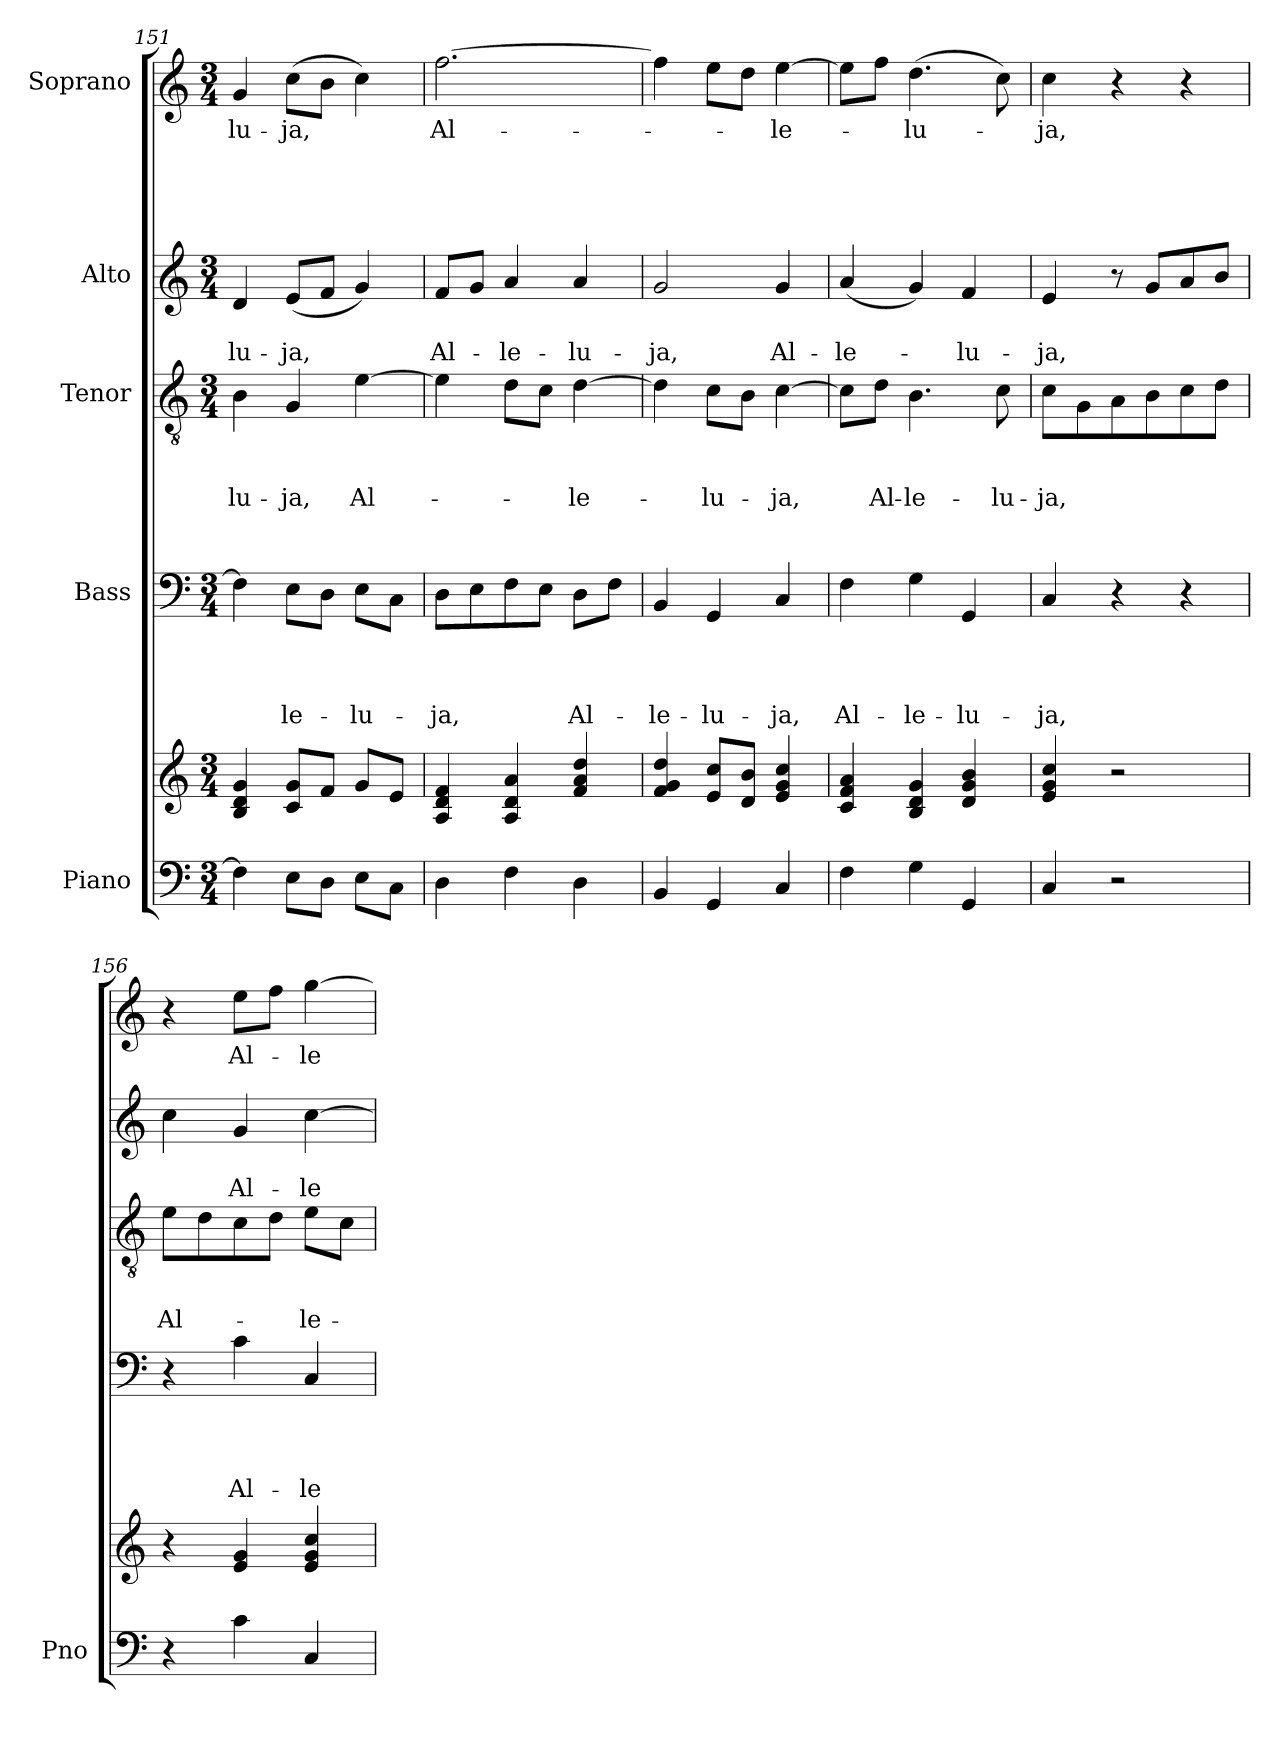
**kern	**kern	**kern	**text	**text	**text	**text	**kern	**text	**text	**text	**text	**text	**kern	**text	**text	**kern	**text	**text	**text	**text	**text
*part5	*part5	*part4	*part4	*part4	*part4	*part4	*part3	*part3	*part3	*part3	*part3	*part3	*part2	*part2	*part2	*part1	*part1	*part1	*part1	*part1	*part1
*staff6	*staff5	*staff4	*staff4	*staff4	*staff4	*staff4	*staff3	*staff3	*staff3	*staff3	*staff3	*staff3	*staff2	*staff2	*staff2	*staff1	*staff1	*staff1	*staff1	*staff1	*staff1
*I"Piano	*	*I"Bass	*	*	*	*	*I"Tenor	*	*	*	*	*	*I"Alto	*	*	*I"Soprano	*	*	*	*	*
*I'Pno	*	*	*	*	*	*	*	*	*	*	*	*	*	*	*	*	*	*	*	*	*
*clefF4	*clefG2	*clefF4	*	*	*	*	*clefGv2	*	*	*	*	*	*clefG2	*	*	*clefG2	*	*	*	*	*
*k[]	*k[]	*k[]	*	*	*	*	*k[]	*	*	*	*	*	*k[]	*	*	*k[]	*	*	*	*	*
*C:	*C:	*C:	*	*	*	*	*C:	*	*	*	*	*	*C:	*	*	*C:	*	*	*	*	*
*M3/4	*M3/4	*M3/4	*	*	*	*	*M3/4	*	*	*	*	*	*M3/4	*	*	*M3/4	*	*	*	*	*
=151	=151	=151	=151	=151	=151	=151	=151	=151	=151	=151	=151	=151	=151	=151	=151	=151	=151	=151	=151	=151	=151
4F\]	4B/ 4d/ 4g/	4F\]	.	.	.	.	4B\	.	.	-lu-	.	.	4d/	.	-lu-	4g/	-lu-	.	.	.	.
8E\L	8c/ 8g/L	8E\L	.	.	.	-le-	4G/	.	.	-ja,	.	.	(8e/L	.	-ja,	(8cc\L	-ja,	.	.	.	.
8D\J	8f/J	8D\J	.	.	.	.	.	.	.	.	.	.	8f/J	.	.	8b\J	.	.	.	.	.
8E\L	8g/L	8E\L	.	.	.	-lu-	[4e\	.	.	Al-	.	.	4g/)	.	.	4cc\)	.	.	.	.	.
8C\J	8e/J	8C\J	.	.	.	.	.	.	.	.	.	.	.	.	.	.	.	.	.	.	.
=152	=152	=152	=152	=152	=152	=152	=152	=152	=152	=152	=152	=152	=152	=152	=152	=152	=152	=152	=152	=152	=152
4D\	4A/ 4d/ 4f/	8D\L	.	.	.	-ja,	4e\]	.	.	.	.	.	8f/L	.	Al-	[2.ff\	Al-	.	.	.	.
.	.	8E\	.	.	.	.	.	.	.	.	.	.	8g/J	.	.	.	.	.	.	.	.
4F\	4A/ 4d/ 4a/	8F\	.	.	.	.	8d\L	.	.	.	.	.	4a/	.	-le-	.	.	.	.	.	.
.	.	8E\J	.	.	.	.	8c\J	.	.	.	.	.	.	.	.	.	.	.	.	.	.
4D\	4f/ 4a/ 4dd/	8D\L	.	.	.	Al-	[4d\	.	.	-le-	.	.	4a/	.	-lu-	.	.	.	.	.	.
.	.	8F\J	.	.	.	.	.	.	.	.	.	.	.	.	.	.	.	.	.	.	.
!!LO:PB:g=z
=153	=153	=153	=153	=153	=153	=153	=153	=153	=153	=153	=153	=153	=153	=153	=153	=153	=153	=153	=153	=153	=153
4BB/	4f/ 4g/ 4dd/	4BB/	.	.	.	-le-	4d\]	.	.	.	.	­	2g/	.	-ja,	4ff\]	.	.	.	.	­
4GG/	8e/ 8cc/L	4GG/	.	.	.	-lu-	8c\L	.	.	-lu-	.	.	.	.	.	8ee\L	.	.	.	.	­
.	8d/ 8b/J	.	.	.	.	.	8B\J	.	.	.	.	.	.	.	.	8dd\J	.	.	.	.	.
4C/	4e/ 4g/ 4cc/	4C/	.	.	.	-ja,	[4c\	.	.	-ja,	.	.	4g/	.	Al-	[4ee\	-le-	.	.	.	.
=154	=154	=154	=154	=154	=154	=154	=154	=154	=154	=154	=154	=154	=154	=154	=154	=154	=154	=154	=154	=154	=154
4F\	4c/ 4f/ 4a/	4F\	.	.	.	Al-	8c\L]	.	.	.	.	.	(4a/	.	-le-	8ee\L]	.	.	.	.	.
.	.	.	.	.	.	.	8d\J	.	.	Al-	.	.	.	.	.	8ff\J	.	.	.	.	.
4G\	4B/ 4d/ 4g/	4G\	.	.	.	-le-	4.B\	.	.	-le-	.	.	4g/)	.	.	(4.dd\	-lu-	.	.	.	.
4GG/	4d/ 4g/ 4b/	4GG/	.	.	.	-lu-	.	.	.	.	.	.	4f/	.	-lu-	.	.	.	.	.	.
.	.	.	.	.	.	.	8c\	.	.	-lu-	.	.	.	.	.	8cc\)	.	.	.	.	.
=155	=155	=155	=155	=155	=155	=155	=155	=155	=155	=155	=155	=155	=155	=155	=155	=155	=155	=155	=155	=155	=155
4C/	4e/ 4g/ 4cc/	4C/	.	.	.	-ja,	8c\L	.	.	-ja,	.	.	4e/	.	-ja,	4cc\	-ja,	.	.	.	.
.	.	.	.	.	.	.	8G\	.	.	.	.	.	.	.	.	.	.	.	.	.	.
2r	2r	4r	.	.	.	.	8A\	.	.	.	.	.	8r	.	.	4r	.	.	.	.	.
.	.	.	.	.	.	.	8B\	.	.	.	.	.	8g/L	.	.	.	.	.	.	.	.
.	.	4r	.	.	.	.	8c\	.	.	.	.	.	8a/	.	.	4r	.	.	.	.	.
.	.	.	.	.	.	.	8d\J	.	.	.	.	.	8b/J	.	.	.	.	.	.	.	.
=156	=156	=156	=156	=156	=156	=156	=156	=156	=156	=156	=156	=156	=156	=156	=156	=156	=156	=156	=156	=156	=156
4r	4r	4r	.	.	.	.	8e\L	.	.	Al-	.	.	4cc\	.	.	4r	.	.	.	.	.
.	.	.	.	.	.	.	8d\	.	.	.	.	.	.	.	.	.	.	.	.	.	.
4c\	4e/ 4g/	4c\	.	.	.	Al-	8c\	.	.	.	.	.	4g/	.	Al-	8ee\L	Al-	.	.	.	.
.	.	.	.	.	.	.	8d\J	.	.	.	.	.	.	.	.	8ff\J	.	.	.	.	.
4C/	4e/ 4g/ 4cc/	4C/	.	.	.	-le-	8e\L	.	.	-le-	.	.	[4cc\	.	-le-	[4gg\	-le-	.	.	.	.
.	.	.	.	.	.	.	8c\J	.	.	.	.	.	.	.	.	.	.	.	.	.	.
=	=	=	=	=	=	=	=	=	=	=	=	=	=	=	=	=	=	=	=	=	=
*-	*-	*-	*-	*-	*-	*-	*-	*-	*-	*-	*-	*-	*-	*-	*-	*-	*-	*-	*-	*-	*-
